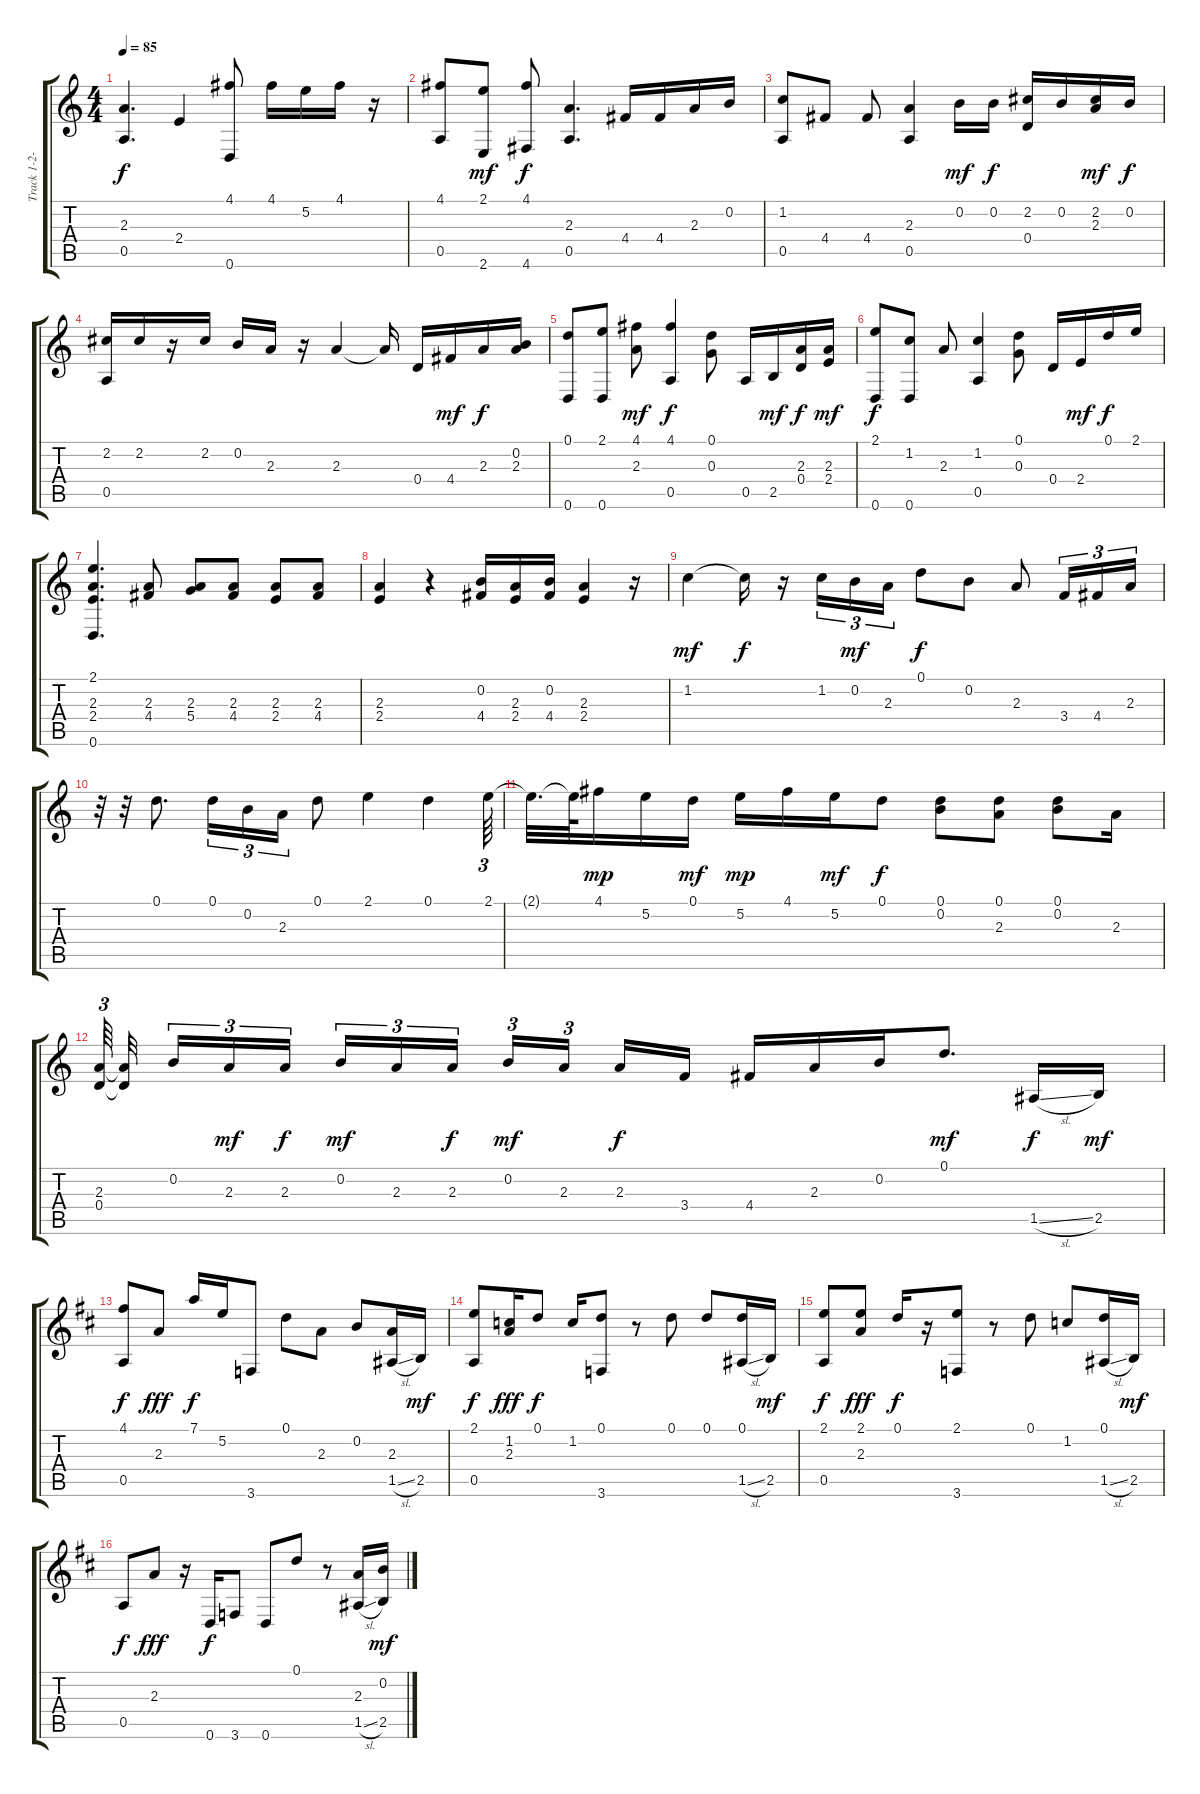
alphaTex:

\track ("Track 1-2-4" "Track 1-2-") {instrument acousticguitarsteel}
\staff {score tabs}
\tuning (D4 B3 G3 D3 A2 D2) {hide}
\ts (4 4)
\tempo 85
\clef g2
\ks c
(2.3 0.5).4{d dy f} 2.4.4 (4.1 0.6).8 4.1.16 5.2.16 4.1.16 r.16 |
(4.1 0.5).8 (2.1 2.6).8{dy mf} (4.1 4.6).8{dy f} (2.3 0.5).4{d} 4.4.16 4.4.16 2.3.16 0.2.16 |
(1.2 0.5).8 4.4.8 4.4.8 (2.3 0.5).4 0.2.16{dy mf} 0.2.16{dy f} (2.2 0.4).16 0.2.16 (2.2 2.3).16{dy mf} 0.2.16{dy f} |
(2.2 0.5).16 2.2.16 r.16 2.2.16 0.2.16 2.3.16 r.16 2.3.4 2.3{t}.16 0.4.16 4.4.16{dy mf} 2.3.16{dy f} (0.2 2.3).16 |
(0.1 0.6).8 (2.1 0.6).8 (4.1 2.3).8{dy mf} (4.1 0.5).4{dy f} (0.1 0.3).8 0.5.16 2.5.16{dy mf} (2.3 0.4).16{dy f} (2.3 2.4).16{dy mf} |
(2.1 0.6).8{dy f} (1.2 0.6).8 2.3.8 (1.2 0.5).4 (0.1 0.3).8 0.4.16 2.4.16{dy mf} 0.1.16{dy f} 2.1.16 |
(2.1 2.3 2.4 0.6).4{d} (2.3 4.4).8 (2.3 5.4).8 (2.3 4.4).8 (2.3 2.4).8 (2.3 4.4).8 |
(2.3 2.4).4 r.4 (0.2 4.4).16 (2.3 2.4).16 (0.2 4.4).16 (2.3 2.4).4 r.16 |
1.2.4{dy mf} 1.2{t}.16{dy f} r.16 1.2.16{tu (3 2)} 0.2.16{tu (3 2) dy mf} 2.3.16{tu (3 2)} 0.1.8{dy f} 0.2.8 2.3.8 3.4.16{tu (3 2)} 4.4.16{tu (3 2)} 2.3.16{tu (3 2)} |
r.32{tu (3 2)} r.32 0.1.8{d} 0.1.16{tu (3 2)} 0.2.16{tu (3 2)} 2.3.16{tu (3 2)} 0.1.8 2.1.4 0.1.4 2.1.64{tu (3 2)} |
2.1{t}.32{d} 2.1{t}.64 4.1.16{dy mp} 5.2.16 0.1.16{dy mf} 5.2.16{dy mp} 4.1.16 5.2.16{dy mf} 0.1.8{dy f} (0.1 0.2).8 (0.1 2.3).8 (0.1 0.2).8 2.3.16 |
(2.3 0.4).64{tu (3 2) beam splitsecondary} (2.3{t} 0.4{t}).32{beam splitsecondary} 0.2.16{tu (3 2)} 2.3.16{tu (3 2) dy mf} 2.3.16{tu (3 2) dy f beam splitsecondary} 0.2.16{tu (3 2) dy mf} 2.3.16{tu (3 2)} 2.3.16{tu (3 2) dy f beam splitsecondary} 0.2.16{tu (3 2) dy mf} 2.3.16{tu (3 2) beam splitsecondary} 2.3.16{dy f} 3.4.16 4.4.16 2.3.16 0.2.16 0.1.8{d dy mf} 1.5{sl}.16{dy f} 2.5.16{dy mf} |
\ks d
(4.1 0.5).8{dy f} 2.3.8{dy fff} 7.1.16{dy f} 5.2.16 3.6.8 0.1.8 2.3.8 0.2.8 (2.3 1.5{sl}).16 2.5.16{dy mf} |
(2.1 0.5).8{dy f} (1.2 2.3).16{dy fff} 0.1.8{dy f} 1.2.16 (0.1 3.6).8 r.8 0.1.8 0.1.8 (0.1 1.5{sl}).16 2.5.16{dy mf} |
(2.1 0.5).8{dy f} (2.1 2.3).8{dy fff} 0.1.16{dy f} r.16 (2.1 3.6).8 r.8 0.1.8 1.2.8 (0.1 1.5{sl}).16 2.5.16{dy mf} |
0.5.8{dy f} 2.3.8{dy fff} r.16 0.6.16{dy f} 3.6.8 0.6.8 0.1.8 r.8 (2.3 1.5{sl}).16 (0.2 2.5).16{dy mf}
